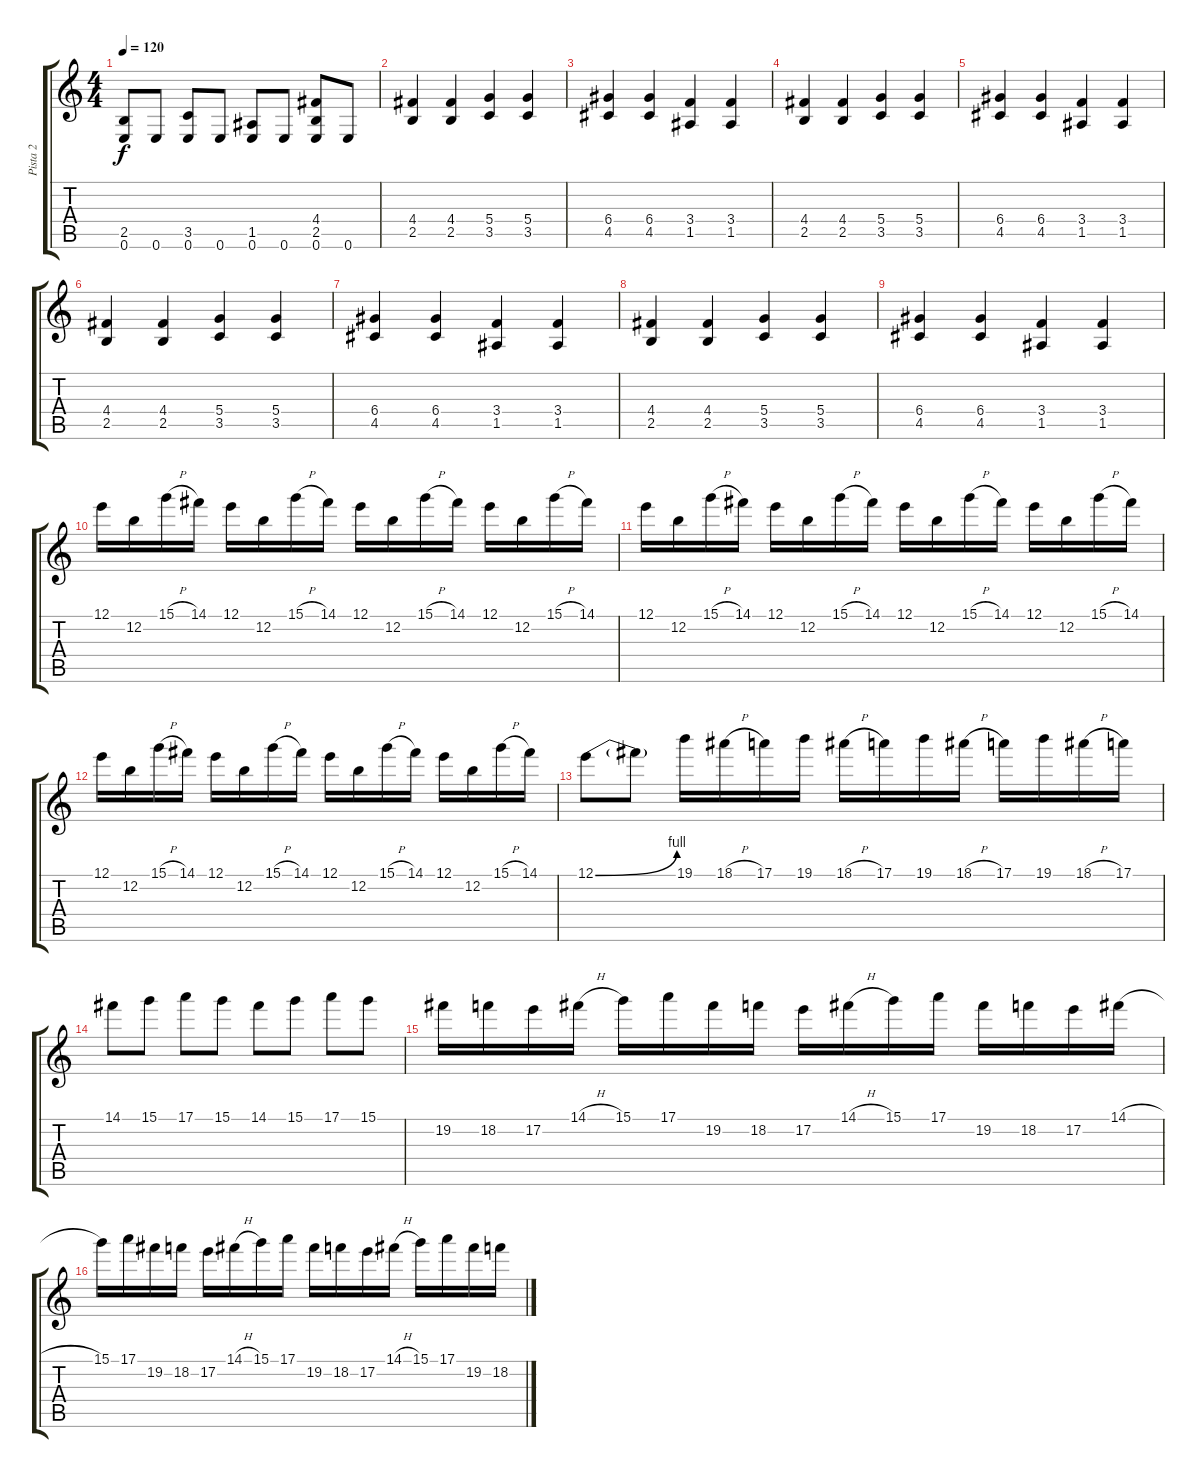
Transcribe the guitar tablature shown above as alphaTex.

\track ("Pista 2" "Pista 2") {instrument distortionguitar}
\staff {score tabs}
\tuning (E4 B3 G3 D3 A2 E2) {hide}
\ts (4 4)
\tempo 120
\clef g2
\ks c
(2.5 0.6).8{dy f} 0.6.8 (3.5 0.6).8 0.6.8 (1.5 0.6).8 0.6.8 (4.4 2.5 0.6).8 0.6.8 |
(4.4 2.5).4 (4.4 2.5).4 (5.4 3.5).4 (5.4 3.5).4 |
(6.4 4.5).4 (6.4 4.5).4 (3.4 1.5).4 (3.4 1.5).4 |
(4.4 2.5).4 (4.4 2.5).4 (5.4 3.5).4 (5.4 3.5).4 |
(6.4 4.5).4 (6.4 4.5).4 (3.4 1.5).4 (3.4 1.5).4 |
(4.4 2.5).4 (4.4 2.5).4 (5.4 3.5).4 (5.4 3.5).4 |
(6.4 4.5).4 (6.4 4.5).4 (3.4 1.5).4 (3.4 1.5).4 |
(4.4 2.5).4 (4.4 2.5).4 (5.4 3.5).4 (5.4 3.5).4 |
(6.4 4.5).4 (6.4 4.5).4 (3.4 1.5).4 (3.4 1.5).4 |
12.1.16 12.2.16 15.1{h}.16 14.1.16 12.1.16 12.2.16 15.1{h}.16 14.1.16 12.1.16 12.2.16 15.1{h}.16 14.1.16 12.1.16 12.2.16 15.1{h}.16 14.1.16 |
12.1.16 12.2.16 15.1{h}.16 14.1.16 12.1.16 12.2.16 15.1{h}.16 14.1.16 12.1.16 12.2.16 15.1{h}.16 14.1.16 12.1.16 12.2.16 15.1{h}.16 14.1.16 |
12.1.16 12.2.16 15.1{h}.16 14.1.16 12.1.16 12.2.16 15.1{h}.16 14.1.16 12.1.16 12.2.16 15.1{h}.16 14.1.16 12.1.16 12.2.16 15.1{h}.16 14.1.16 |
12.1{be (bend 0 0 60 4)}.8 12.1{t}.8 19.1.16 18.1{h}.16 17.1.16 19.1.16 18.1{h}.16 17.1.16 19.1.16 18.1{h}.16 17.1.16 19.1.16 18.1{h}.16 17.1.16 |
14.1.8 15.1.8 17.1.8 15.1.8 14.1.8 15.1.8 17.1.8 15.1.8 |
19.2.16 18.2.16 17.2.16 14.1{h}.16 15.1.16 17.1.16 19.2.16 18.2.16 17.2.16 14.1{h}.16 15.1.16 17.1.16 19.2.16 18.2.16 17.2.16 14.1{h}.16 |
15.1.16 17.1.16 19.2.16 18.2.16 17.2.16 14.1{h}.16 15.1.16 17.1.16 19.2.16 18.2.16 17.2.16 14.1{h}.16 15.1.16 17.1.16 19.2.16 18.2.16
